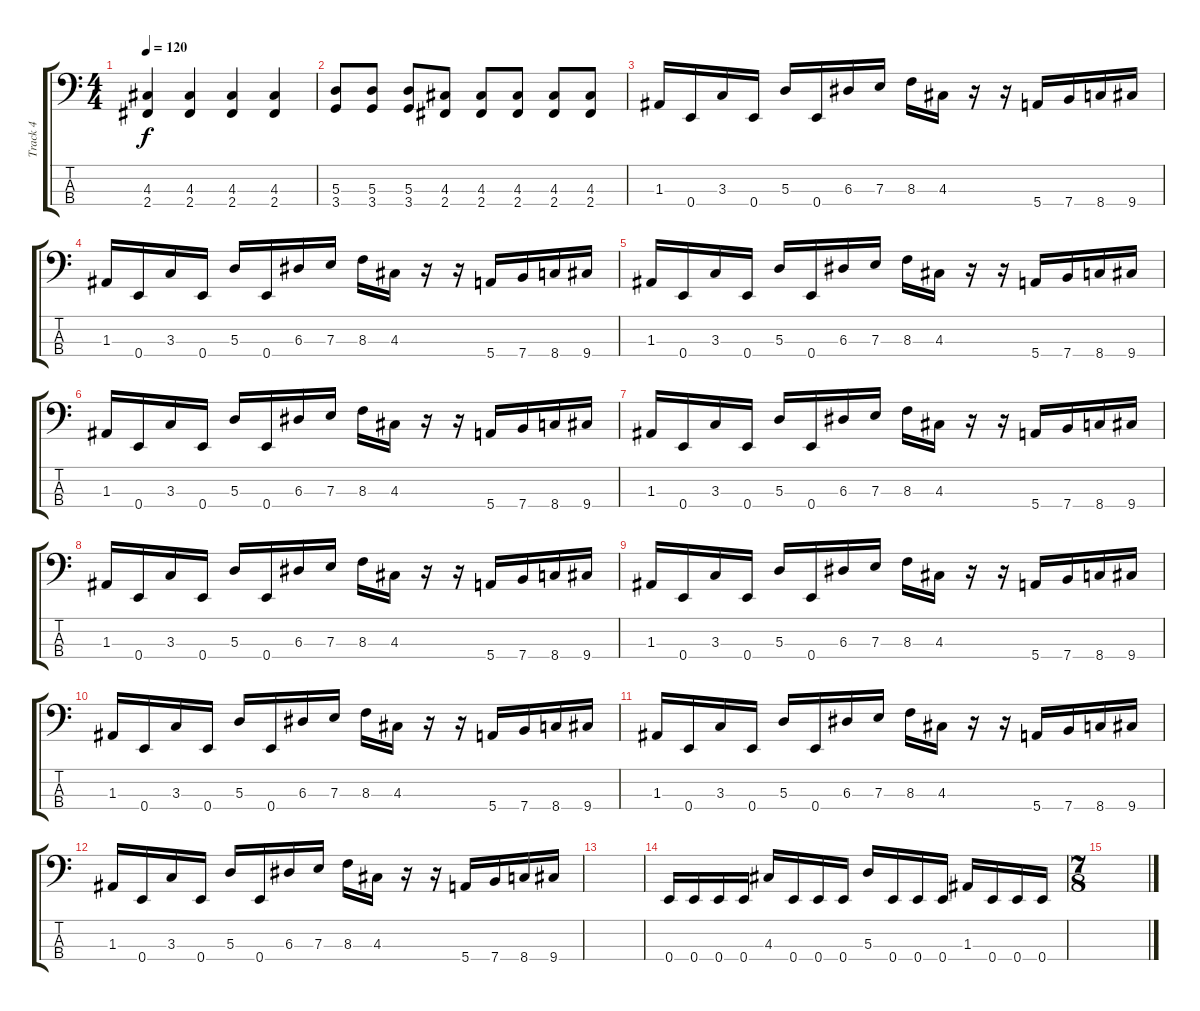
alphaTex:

\track ("Track 4" "Track 4") {instrument electricbassfinger}
\staff {score tabs}
\tuning (G2 D2 A1 E1) {hide}
\ts (4 4)
\tempo 120
\clef f4
\ks c
(4.3 2.4).4{dy f} (4.3 2.4).4 (4.3 2.4).4 (4.3 2.4).4 |
(5.3 3.4).8 (5.3 3.4).8 (5.3 3.4).8 (4.3 2.4).8 (4.3 2.4).8 (4.3 2.4).8 (4.3 2.4).8 (4.3 2.4).8 |
1.3.16 0.4.16 3.3.16 0.4.16 5.3.16 0.4.16 6.3.16 7.3.16 8.3.16 4.3.16 r.16 r.16 5.4.16 7.4.16 8.4.16 9.4.16 |
1.3.16 0.4.16 3.3.16 0.4.16 5.3.16 0.4.16 6.3.16 7.3.16 8.3.16 4.3.16 r.16 r.16 5.4.16 7.4.16 8.4.16 9.4.16 |
1.3.16 0.4.16 3.3.16 0.4.16 5.3.16 0.4.16 6.3.16 7.3.16 8.3.16 4.3.16 r.16 r.16 5.4.16 7.4.16 8.4.16 9.4.16 |
1.3.16 0.4.16 3.3.16 0.4.16 5.3.16 0.4.16 6.3.16 7.3.16 8.3.16 4.3.16 r.16 r.16 5.4.16 7.4.16 8.4.16 9.4.16 |
1.3.16 0.4.16 3.3.16 0.4.16 5.3.16 0.4.16 6.3.16 7.3.16 8.3.16 4.3.16 r.16 r.16 5.4.16 7.4.16 8.4.16 9.4.16 |
1.3.16 0.4.16 3.3.16 0.4.16 5.3.16 0.4.16 6.3.16 7.3.16 8.3.16 4.3.16 r.16 r.16 5.4.16 7.4.16 8.4.16 9.4.16 |
1.3.16 0.4.16 3.3.16 0.4.16 5.3.16 0.4.16 6.3.16 7.3.16 8.3.16 4.3.16 r.16 r.16 5.4.16 7.4.16 8.4.16 9.4.16 |
1.3.16 0.4.16 3.3.16 0.4.16 5.3.16 0.4.16 6.3.16 7.3.16 8.3.16 4.3.16 r.16 r.16 5.4.16 7.4.16 8.4.16 9.4.16 |
1.3.16 0.4.16 3.3.16 0.4.16 5.3.16 0.4.16 6.3.16 7.3.16 8.3.16 4.3.16 r.16 r.16 5.4.16 7.4.16 8.4.16 9.4.16 |
1.3.16 0.4.16 3.3.16 0.4.16 5.3.16 0.4.16 6.3.16 7.3.16 8.3.16 4.3.16 r.16 r.16 5.4.16 7.4.16 8.4.16 9.4.16 |
|
0.4.16 0.4.16 0.4.16 0.4.16 4.3.16 0.4.16 0.4.16 0.4.16 5.3.16 0.4.16 0.4.16 0.4.16 1.3.16 0.4.16 0.4.16 0.4.16 |
\ts (7 8)
